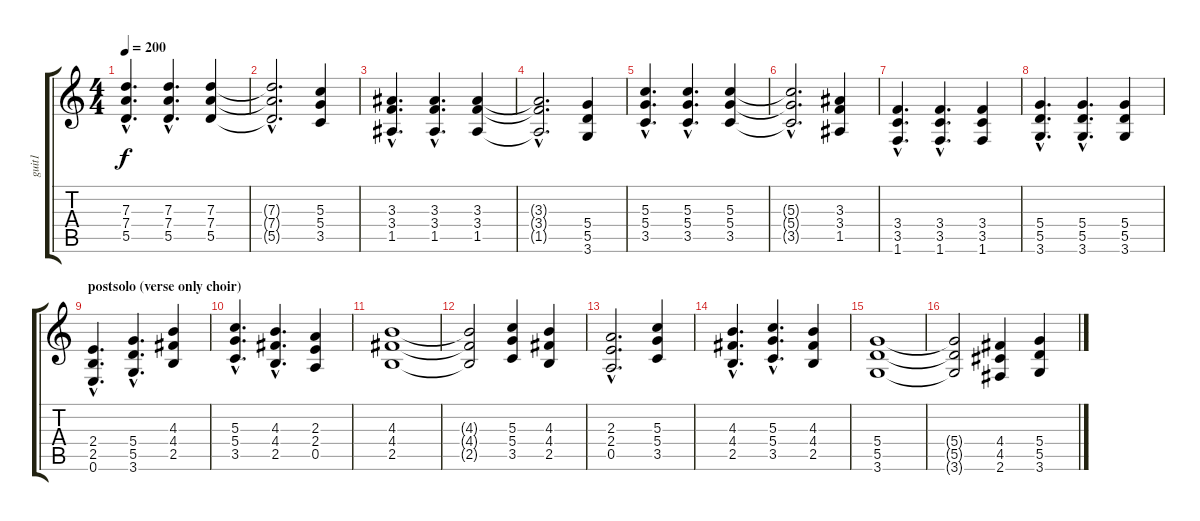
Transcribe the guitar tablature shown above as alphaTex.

\track ("guit1" "guit1") {instrument distortionguitar}
\staff {score tabs}
\tuning (E4 B3 G3 D3 A2 E2) {hide}
\ts (4 4)
\tempo 200
\clef g2
\ks c
(7.3{hac} 7.4{hac} 5.5{hac}).4{d dy f} (7.3{hac} 7.4{hac} 5.5{hac}).4{d} (7.3 7.4 5.5).4 |
(7.3{hac t} 7.4{hac t} 5.5{hac t}).2{d} (5.3 5.4 3.5).4 |
(3.3{hac} 3.4{hac} 1.5{hac}).4{d} (3.3{hac} 3.4{hac} 1.5{hac}).4{d} (3.3 3.4 1.5).4 |
(3.3{hac t} 3.4{hac t} 1.5{hac t}).2{d} (5.4 5.5 3.6).4 |
(5.3{hac} 5.4{hac} 3.5{hac}).4{d} (5.3{hac} 5.4{hac} 3.5{hac}).4{d} (5.3 5.4 3.5).4 |
(5.3{hac t} 5.4{hac t} 3.5{hac t}).2{d} (3.3 3.4 1.5).4 |
(3.4{hac} 3.5{hac} 1.6{hac}).4{d} (3.4{hac} 3.5{hac} 1.6{hac}).4{d} (3.4 3.5 1.6).4 |
(5.4{hac} 5.5{hac} 3.6{hac}).4{d} (5.4{hac} 5.5{hac} 3.6{hac}).4{d} (5.4 5.5 3.6).4 |
\section ("" "postsolo (verse only choir)")
(2.4{hac} 2.5{hac} 0.6{hac}).4{d balance 8} (5.4{hac} 5.5{hac} 3.6{hac}).4{d} (4.3 4.4 2.5).4 |
(5.3{hac} 5.4{hac} 3.5{hac}).4{d} (4.3{hac} 4.4{hac} 2.5{hac}).4{d} (2.3 2.4 0.5).4 |
(4.3 4.4 2.5).1 |
(4.3{t} 4.4{t} 2.5{t}).2 (5.3 5.4 3.5).4 (4.3 4.4 2.5).4 |
(2.3{hac} 2.4{hac} 0.5{hac}).2{d} (5.3 5.4 3.5).4 |
(4.3{hac} 4.4{hac} 2.5{hac}).4{d} (5.3{hac} 5.4{hac} 3.5{hac}).4{d} (4.3 4.4 2.5).4 |
(5.4 5.5 3.6).1 |
(5.4{t} 5.5{t} 3.6{t}).2 (4.4 4.5 2.6).4 (5.4 5.5 3.6).4
